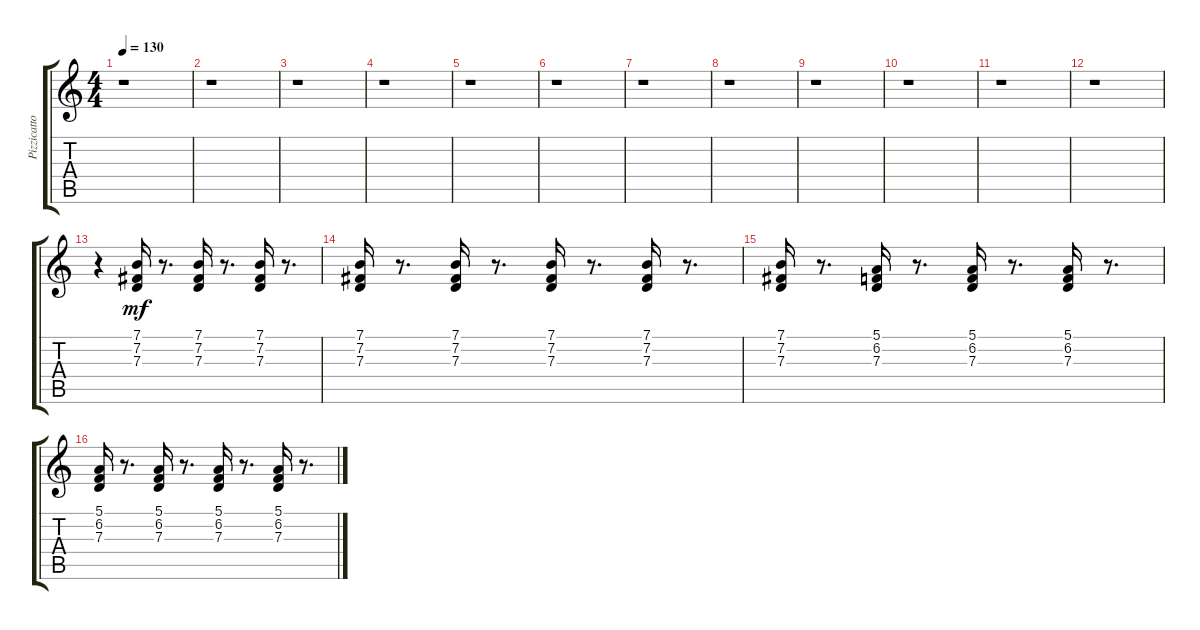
\track ("Pizzicatto" "Pizzicatto") {instrument pizzicatostrings}
\staff {score tabs}
\tuning (E4 B3 G3 D3 A2 E2) {hide}
\ts (4 4)
\tempo 130
\clef g2
\ks c
r.1{dy mf} |
r.1 |
r.1 |
r.1 |
r.1 |
r.1 |
r.1 |
r.1 |
r.1 |
r.1 |
r.1 |
r.1 |
r.4 (7.1 7.2 7.3).16 r.8{d} (7.1 7.2 7.3).16 r.8{d} (7.1 7.2 7.3).16 r.8{d} |
(7.1 7.2 7.3).16 r.8{d} (7.1 7.2 7.3).16 r.8{d} (7.1 7.2 7.3).16 r.8{d} (7.1 7.2 7.3).16 r.8{d} |
(7.1 7.2 7.3).16 r.8{d} (5.1 6.2 7.3).16 r.8{d} (5.1 6.2 7.3).16 r.8{d} (5.1 6.2 7.3).16 r.8{d} |
(5.1 6.2 7.3).16 r.8{d} (5.1 6.2 7.3).16 r.8{d} (5.1 6.2 7.3).16 r.8{d} (5.1 6.2 7.3).16 r.8{d}
